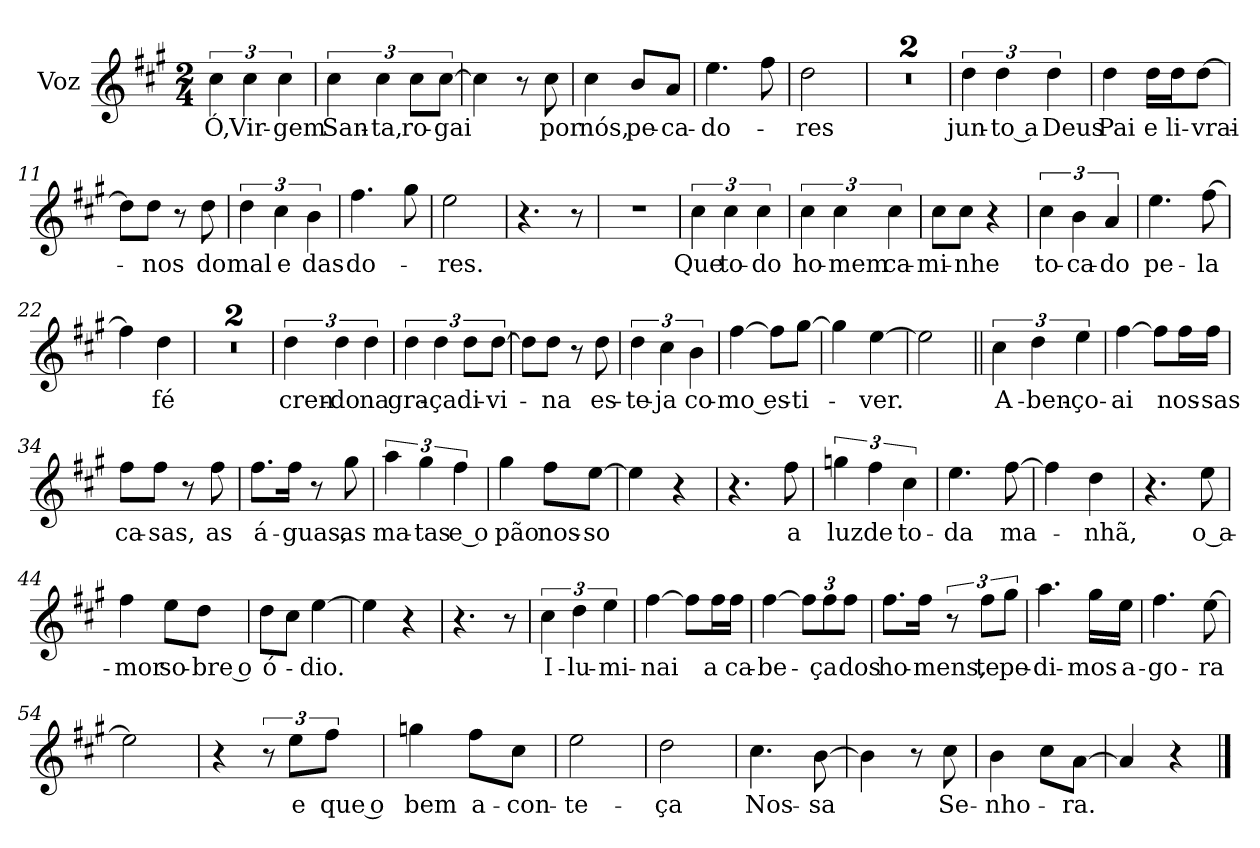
**kern	**text
*part1	*part1
*staff1	*staff1
*I"Voz	*
*I'Vo.	*
*clefG2	*
*k[f#c#g#]	*
*M2/4	*
*MM80	*
=1	=1
!	!LO:LY:b
6cc#\	Ó,
!	!LO:LY:b
6cc#\	Vir-
!	!LO:LY:b
6cc#\	-gem
=2	=2
!	!LO:LY:b
6cc#\	San-
!	!LO:LY:b
6cc#\	-ta,
!	!LO:LY:b
12cc#\L	ro-
!	!LO:LY:b
[12cc#\J	-gai
=3	=3
4cc#\]	.
8r	.
!	!LO:LY:b
8cc#\	por
=4	=4
!	!LO:LY:b
4cc#\	nós,
!	!LO:LY:b
8b/L	pe-
!	!LO:LY:b
8a/J	-ca-
=5	=5
!	!LO:LY:b
4.ee\	-do-
8ff#\	.
=6	=6
!	!LO:LY:b
2dd\	-res
=7	=7
2r	.
=8	=8
2r	.
!!LO:LB:g=z
=9	=9
!	!LO:LY:b
6dd\	jun-
!	!LO:LY:b
6dd\	-to a
!	!LO:LY:b
6dd\	Deus
=10	=10
!	!LO:LY:b
4dd\	Pai
!	!LO:LY:b
16dd\LL	e
!	!LO:LY:b
16dd\J	li-
!	!LO:LY:b
[8dd\J	-vrai-
=11	=11
8dd\L]	.
!	!LO:LY:b
8dd\J	-nos
8r	.
!	!LO:LY:b
8dd\	do
=12	=12
!	!LO:LY:b
6dd\	mal
!	!LO:LY:b
6cc#\	e
!	!LO:LY:b
6b\	das
=13	=13
!	!LO:LY:b
4.ff#\	do-
8gg#\	.
=14	=14
!	!LO:LY:b
2ee\	-res.
=15	=15
4.r	.
8r	.
=16	=16
2r	.
!!LO:LB:g=z
=17	=17
!	!LO:LY:b
6cc#\	Que
!	!LO:LY:b
6cc#\	to-
!	!LO:LY:b
6cc#\	-do
=18	=18
!	!LO:LY:b
6cc#\	ho-
!	!LO:LY:b
6cc#\	-mem
!	!LO:LY:b
6cc#\	ca-
=19	=19
!	!LO:LY:b
8cc#\L	-mi-
!	!LO:LY:b
8cc#\J	-nhe
4r	.
=20	=20
!	!LO:LY:b
6cc#\	to-
!	!LO:LY:b
6b\	-ca-
!	!LO:LY:b
6a/	-do
=21	=21
!	!LO:LY:b
4.ee\	pe-
!	!LO:LY:b
[8ff#\	-la
=22	=22
4ff#\]	.
!	!LO:LY:b
4dd\	fé
=23	=23
2r	.
=24	=24
2r	.
=25	=25
!	!LO:LY:b
6dd\	cren-
!	!LO:LY:b
6dd\	-do
!	!LO:LY:b
6dd\	na
!!LO:LB:g=z
=26	=26
!	!LO:LY:b
6dd\	gra-
!	!LO:LY:b
6dd\	-ça
!	!LO:LY:b
12dd\L	di-
!	!LO:LY:b
[12dd\J	-vi-
=27	=27
8dd\L]	.
!	!LO:LY:b
8dd\J	-na
8r	.
!	!LO:LY:b
8dd\	es-
=28	=28
!	!LO:LY:b
6dd\	-te-
!	!LO:LY:b
6cc#\	-ja
!	!LO:LY:b
6b\	co-
=29	=29
!	!LO:LY:b
[4ff#\	-mo es-
8ff#\L]	.
!	!LO:LY:b
[8gg#\J	-ti-
=30	=30
4gg#\]	.
!	!LO:LY:b
[4ee\	-ver.
=31	=31
2ee\]	.
!!LO:LB:g=z
=32||	=32||
!	!LO:LY:b
6cc#\	A-
!	!LO:LY:b
6dd\	-ben-
!	!LO:LY:b
6ee\	-ço-
=33	=33
!	!LO:LY:b
[4ff#\	-ai
8ff#\L]	.
!	!LO:LY:b
16ff#\L	nos-
!	!LO:LY:b
16ff#\JJ	-sas
=34	=34
!	!LO:LY:b
8ff#\L	ca-
!	!LO:LY:b
8ff#\J	-sas,
8r	.
!	!LO:LY:b
8ff#\	as
=35	=35
!	!LO:LY:b
8.ff#\L	á-
!	!LO:LY:b
16ff#\Jk	-guas,
8r	.
!	!LO:LY:b
8gg#\	as
=36	=36
!	!LO:LY:b
6aa\	ma-
!	!LO:LY:b
6gg#\	-tas
!	!LO:LY:b
6ff#\	e o
=37	=37
!	!LO:LY:b
4gg#\	pão
!	!LO:LY:b
8ff#\L	nos-
!	!LO:LY:b
[8ee\J	-so
=38	=38
4ee\]	.
4r	.
=39	=39
4.r	.
!	!LO:LY:b
8ff#\	a
!!LO:LB:g=z
=40	=40
!	!LO:LY:b
6ggn\	luz
!	!LO:LY:b
6ff#\	de
!	!LO:LY:b
6cc#\	to-
=41	=41
!	!LO:LY:b
4.ee\	-da
!	!LO:LY:b
[8ff#\	ma-
=42	=42
4ff#\]	.
!	!LO:LY:b
4dd\	-nhã,
=43	=43
4.r	.
!	!LO:LY:b
8ee\	o a-
=44	=44
!	!LO:LY:b
4ff#\	-mor
!	!LO:LY:b
8ee\L	so-
!	!LO:LY:b
8dd\J	-bre o
=45	=45
!	!LO:LY:b
8dd\L	ó-
8cc#\J	.
!	!LO:LY:b
[4ee\	-dio.
=46	=46
4ee\]	.
4r	.
=47	=47
4.r	.
8r	.
=48	=48
!	!LO:LY:b
6cc#\	I-
!	!LO:LY:b
6dd\	-lu-
!	!LO:LY:b
6ee\	-mi-
!!LO:LB:g=z
=49	=49
!	!LO:LY:b
[4ff#\	-nai
8ff#\L]	.
!	!LO:LY:b
16ff#\L	a
!	!LO:LY:b
16ff#\JJ	ca-
=50	=50
!	!LO:LY:b
[4ff#\	-be-
*Xbrackettup	*
12ff#\L]	.
!	!LO:LY:b
12ff#\	-ça
!	!LO:LY:b
12ff#\J	dos
=51	=51
!	!LO:LY:b
8.ff#\L	ho-
!	!LO:LY:b
16ff#\Jk	-mens,
*brackettup	*
12r	.
!	!LO:LY:b
12ff#\L	te
!	!LO:LY:b
12gg#\J	pe-
=52	=52
!	!LO:LY:b
4.aa\	-di-
!	!LO:LY:b
16gg#\LL	-mos
!	!LO:LY:b
16ee\JJ	a-
=53	=53
!	!LO:LY:b
4.ff#\	-go-
!	!LO:LY:b
[8ee\	-ra
=54	=54
2ee\]	.
!!LO:LB:g=z
=55	=55
4r	.
12r	.
!	!LO:LY:b
12ee\L	e
!	!LO:LY:b
12ff#\J	que o
=56	=56
!	!LO:LY:b
4ggn\	bem
!	!LO:LY:b
8ff#\L	a-
!	!LO:LY:b
8cc#\J	-con-
=57	=57
!	!LO:LY:b
2ee\	-te-
=58	=58
!	!LO:LY:b
2dd\	-ça
=59	=59
!	!LO:LY:b
4.cc#\	Nos-
!	!LO:LY:b
[8b\	-sa
=60	=60
4b\]	.
8r	.
!	!LO:LY:b
8cc#\	Se-
=61	=61
!	!LO:LY:b
4b\	-nho-
8cc#\L	.
!	!LO:LY:b
[8a\J	-ra.
=62	=62
4a/]	.
4r	.
==	==
*-	*-
